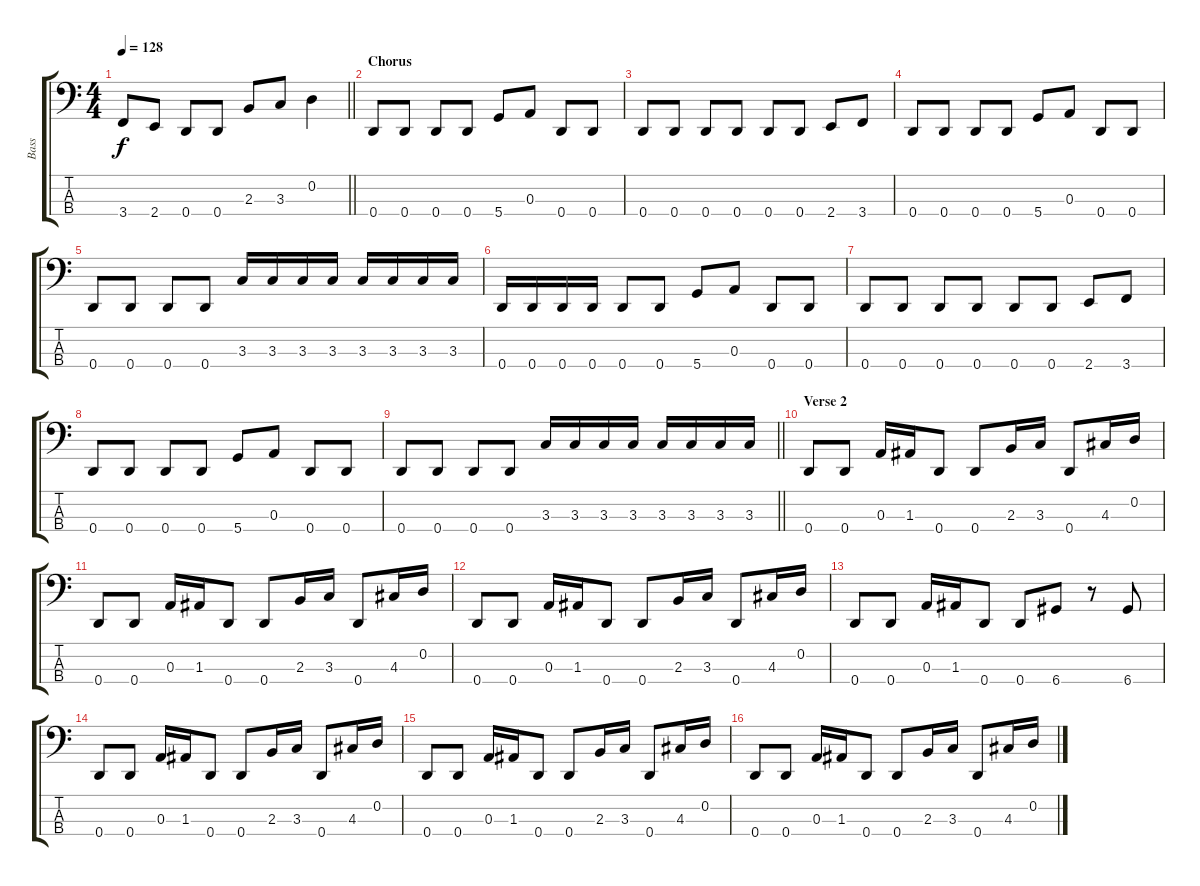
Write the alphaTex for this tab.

\track ("Bass" "Bass") {instrument electricbassfinger}
\staff {score tabs}
\tuning (G2 D2 A1 D1) {hide}
\ts (4 4)
\tempo 128
\clef f4
\barLineRight lightlight
\ks c
3.4.8{dy f} 2.4.8 0.4.8 0.4.8 2.3.8 3.3.8 0.2.4 |
\section ("" "Chorus")
0.4.8 0.4.8 0.4.8 0.4.8 5.4.8 0.3.8 0.4.8 0.4.8 |
0.4.8 0.4.8 0.4.8 0.4.8 0.4.8 0.4.8 2.4.8 3.4.8 |
0.4.8 0.4.8 0.4.8 0.4.8 5.4.8 0.3.8 0.4.8 0.4.8 |
0.4.8 0.4.8 0.4.8 0.4.8 3.3.16 3.3.16 3.3.16 3.3.16 3.3.16 3.3.16 3.3.16 3.3.16 |
0.4.16 0.4.16 0.4.16 0.4.16 0.4.8 0.4.8 5.4.8 0.3.8 0.4.8 0.4.8 |
0.4.8 0.4.8 0.4.8 0.4.8 0.4.8 0.4.8 2.4.8 3.4.8 |
0.4.8 0.4.8 0.4.8 0.4.8 5.4.8 0.3.8 0.4.8 0.4.8 |
\barLineRight lightlight
0.4.8 0.4.8 0.4.8 0.4.8 3.3.16 3.3.16 3.3.16 3.3.16 3.3.16 3.3.16 3.3.16 3.3.16 |
\section ("" "Verse 2")
0.4.8 0.4.8 0.3.16 1.3.16 0.4.8 0.4.8 2.3.16 3.3.16 0.4.8 4.3.16 0.2.16 |
0.4.8 0.4.8 0.3.16 1.3.16 0.4.8 0.4.8 2.3.16 3.3.16 0.4.8 4.3.16 0.2.16 |
0.4.8 0.4.8 0.3.16 1.3.16 0.4.8 0.4.8 2.3.16 3.3.16 0.4.8 4.3.16 0.2.16 |
0.4.8 0.4.8 0.3.16 1.3.16 0.4.8 0.4.8 6.4.8 r.8 6.4.8 |
0.4.8 0.4.8 0.3.16 1.3.16 0.4.8 0.4.8 2.3.16 3.3.16 0.4.8 4.3.16 0.2.16 |
0.4.8 0.4.8 0.3.16 1.3.16 0.4.8 0.4.8 2.3.16 3.3.16 0.4.8 4.3.16 0.2.16 |
0.4.8 0.4.8 0.3.16 1.3.16 0.4.8 0.4.8 2.3.16 3.3.16 0.4.8 4.3.16 0.2.16
